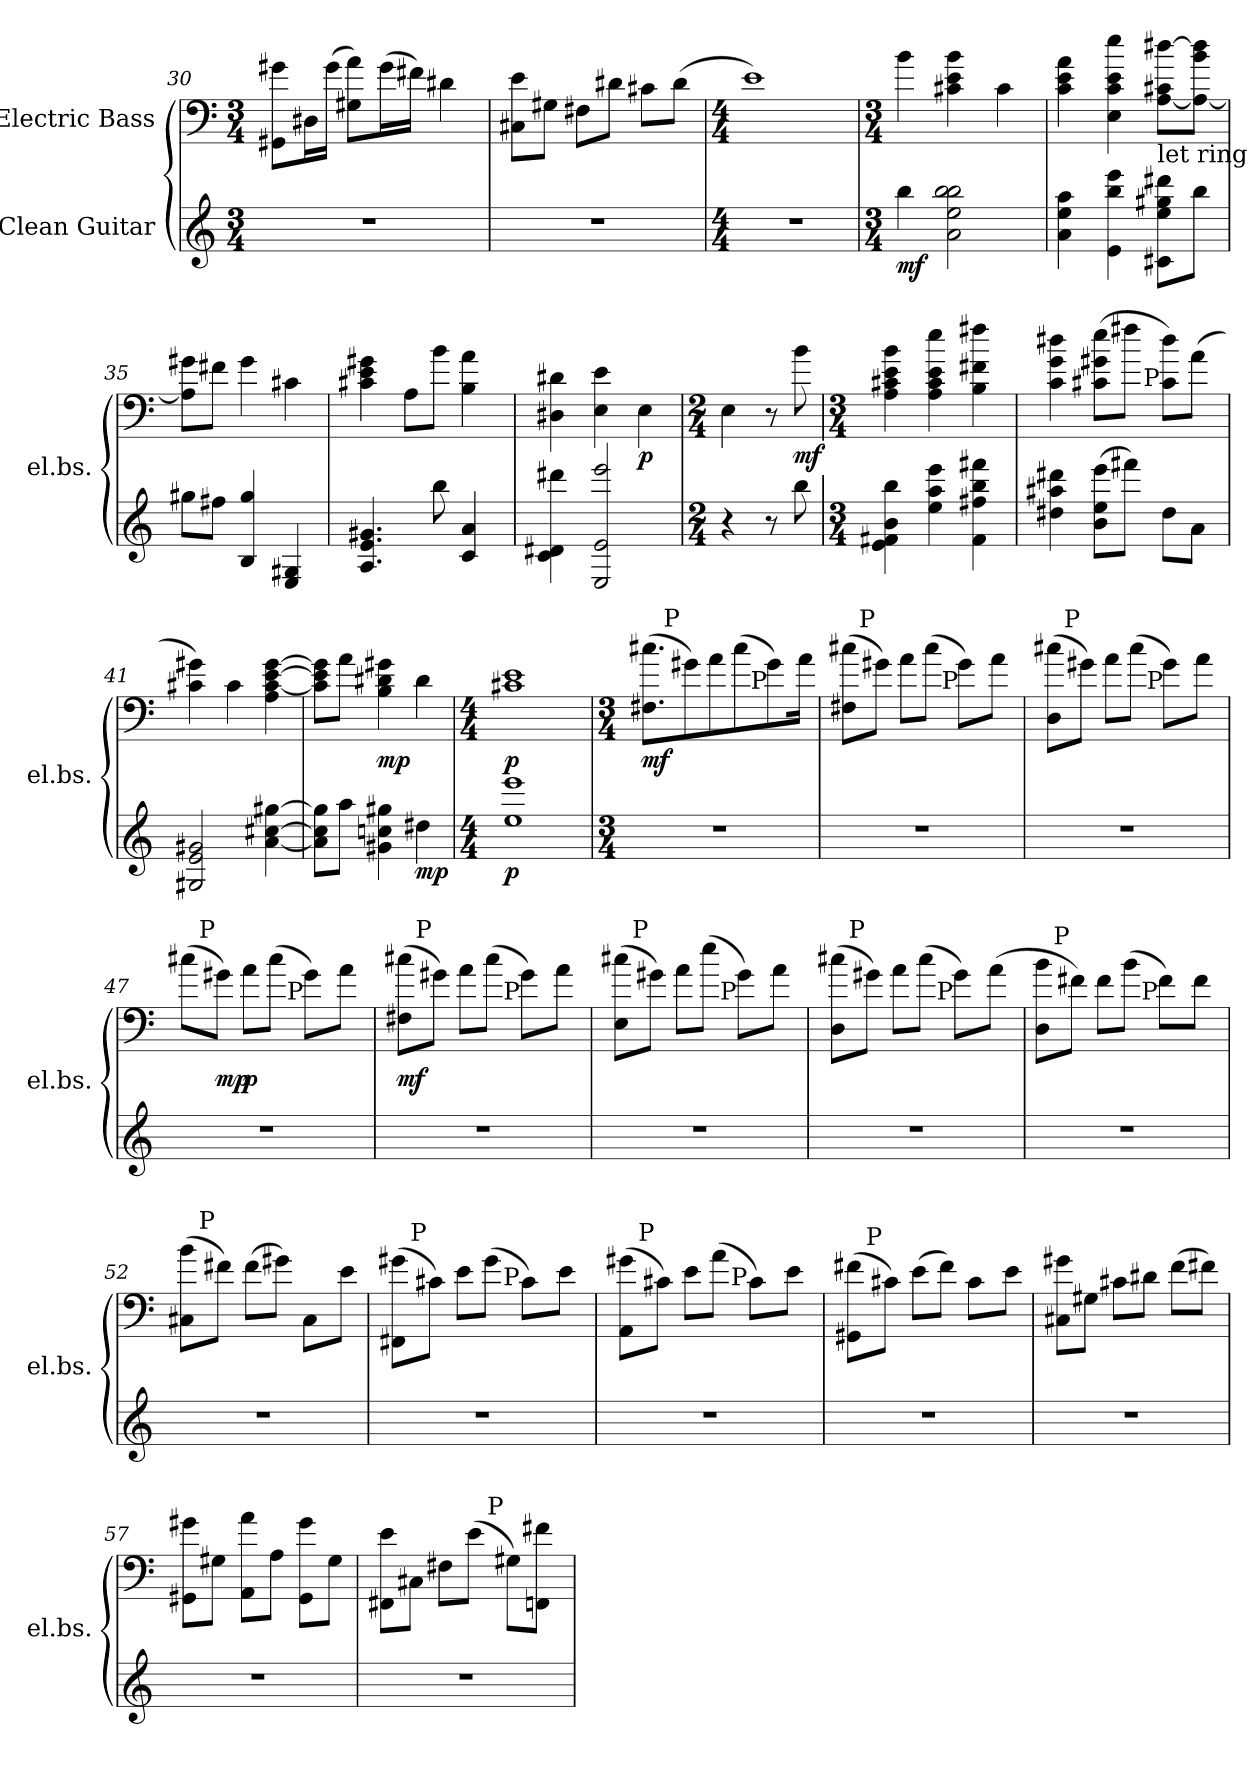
**kern	**dynam	**kern	**dynam
*part2	*part2	*part1	*part1
*staff2	*staff2	*staff1	*staff1
*I"Clean Guitar	*	*I"Electric Bass	*
*	*	*I'el.bs.	*
!!LO:LB:g=z
*clefG2	*	*clefF4	*
*ITrd7c12	*	*ITrd7c12	*
*k[]	*	*k[]	*
*C:	*	*C:	*
*M3/4	*	*M3/4	*
=30	=30	=30	=30
2.r	.	8GGG#X\ 8G#X\L	.
.	.	16DD#X\L	.
.	.	(16G#\JJ	.
.	.	8GG#X\ 8A\L)	.
.	.	(16G#\L	.
.	.	16F#X\JJ)	.
.	.	4D#X\	.
=31	=31	=31	=31
2.r	.	8CC#X\ 8E\L	.
.	.	8GG#X\J	.
.	.	8FF#X\L	.
.	.	8D#X\J	.
.	.	8C#X\L	.
.	.	(8D#\J	.
=32	=32	=32	=32
*M4/4	*	*M4/4	*
*	*	*MM107	*
1r	.	1E)	.
=33	=33	=33	=33
*M3/4	*	*M3/4	*
*	*	*MM66	*
!	!LO:DY:b	!	!
4b\	mf	4B\	.
2A\ 2e\ 2b\ 2b\	.	4C#X\ 4E\ 4B\	.
.	.	4C#\	.
=34	=34	=34	=34
4A\ 4e\ 4a\	.	4C\ 4E\ 4A\	.
4E\ 4b\ 4ee\	.	4EE\ 4C\ 4E\ 4e\	.
!	!	!LO:TX:b:t=let ring	!
8C#X\ 8e\ 8g#X\ 8dd#X\L	.	[8AA\ 8C#X\ [8d#X\L	.
8b\J	.	8AA\_ 8B\ 8d#\]J	.
!!LO:LB:g=z
=35	=35	=35	=35
*	*	*MM67	*
8g#X\L	.	8AA\] 8G#X\L	.
8f#X\J	.	8F#X\J	.
4BB/ 4g#/	.	4G#\	.
4EE/ 4GG#X/	.	4C#X\	.
=36	=36	=36	=36
*	*	*MM64	*
*	*	*^	*
4.AA/ 4.E/ 4.G#X/	.	4C#X\ 4E\ 4G#X\	2ryy	.
.	.	8AA\L	.	.
8b\	.	8B\J	.	.
4C/ 4A/	.	4BB\ 4A\	32ryy	.
*	*	*MM66	*	*
.	.	.	8..ryy	.
*	*	*v	*v	*
=37	=37	=37	=37
*	*	*MM62	*
4C\ 4D#X\ 4dd#X\	.	4DD#X\ 4D#X\	.
2EE/ 2E/ 2ee/	.	4EE\ 4E\	.
!	!	!	!LO:DY:b
.	.	4EE\	p
=38	=38	=38	=38
*M2/4	*	*M2/4	*
*	*	*MM66	*
4r	.	4EE\	.
8r	.	8r	.
!	!	!	!LO:DY:b
8b\	.	8B\	mf
=39	=39	=39	=39
*M3/4	*	*M3/4	*
*	*	*MM65	*
4E\ 4F#X\ 4B\ 4b\	.	4AA\ 4C#X\ 4E\ 4B\	.
4e\ 4a\ 4ee\	.	4AA\ 4C#\ 4E\ 4e\	.
4F#\ 4f#X\ 4b\ 4ff#X\	.	4BB\ 4F#X\ 4f#X\	.
!!LO:PB:g=z
=40	=40	=40	=40
*	*	*^	*
4d#X\ 4a#X\ 4dd#X\	.	4C\ 4G\ 4d#X\	4..ryy	.
(8B\ 8e\ 8ee\L	.	(8C#X\ 8G#X\ 8e\L	.	.
8ff#X\J)	.	8f#X\J	.	.
!	!	!	!LO:TX:a:t=P	!
.	.	.	4ryy	.
8d#\L	.	8C#\ 8d#\L)	.	.
8A\J	.	(8A\J	.	.
.	.	.	16ryy	.
*	*	*v	*v	*
=41	=41	=41	=41
2GG#X/ 2E/ 2G#X/	.	4C#X\ 4G#X\)	.
.	.	4C#\	.
[4A\ [4c#X\ [4g#X\	.	4AA\ [4C#\ [4E\ [4G#\	.
=42	=42	=42	=42
*	*	*MM60	*
8A\] 8c#\] 8g#\]L	.	8C#\] 8E\] 8G#\]L	.
8a\J	.	8A\J	.
!	!	!	!LO:DY:b
4G#X\ 4cn\ 4g#X\	.	4BB\ 4D#X\ 4G#X\	mp
!	!LO:DY:b	!	!
4d#X\	mp	4D#\	.
=43	=43	=43	=43
*M4/4	*	*M4/4	*
*	*	*MM52	*
!	!LO:DY:b	!	!LO:DY:b
1e 1ee	p	1C#X 1E	p
!!LO:LB:g=z
=44	=44	=44	=44
*M3/4	*	*M3/4	*
*	*	*MM152	*
!	!	!	!LO:DY:b
*	*	*^	*
*	*	*	*^	*
2.r	.	(8.FF#X\ 8.c#X\L	16.ryy	2ryy	mf
!	!	!	!LO:TX:a:t=P	!	!
.	.	.	2ryy	.	.
.	.	8G#X\)	.	.	.
.	.	8A\	.	.	.
.	.	(8c#\	.	.	.
!	!	!	!	!LO:TX:a:t=P	!
.	.	.	.	4ryy	.
.	.	8G#\)	.	.	.
.	.	.	8ryy	.	.
.	.	16A\Jk	.	.	.
.	.	.	32ryy	.	.
=45	=45	=45	=45	=45	=45
*	*	*MM193	*	*	*
2.r	.	(8FF#X\ 8c#X\L	16ryy	4..ryy	.
!	!	!	!LO:TX:a:t=P	!	!
.	.	.	2ryy	.	.
.	.	8G#X\J)	.	.	.
.	.	8A\L	.	.	.
.	.	(8c#\J	.	.	.
!	!	!	!	!LO:TX:a:t=P	!
.	.	.	.	4ryy	.
.	.	8G#\L)	.	.	.
.	.	.	8.ryy	.	.
.	.	8A\J	.	.	.
.	.	.	.	16ryy	.
=46	=46	=46	=46	=46	=46
*	*	*MM183	*	*	*
2.r	.	(8DD\ 8c#X\L	16ryy	4..ryy	.
!	!	!	!LO:TX:a:t=P	!	!
.	.	.	2ryy	.	.
.	.	8G#X\J)	.	.	.
.	.	8A\L	.	.	.
.	.	(8c#\J	.	.	.
!	!	!	!	!LO:TX:a:t=P	!
.	.	.	.	4ryy	.
.	.	8G#\L)	.	.	.
.	.	.	8.ryy	.	.
.	.	8A\J	.	.	.
.	.	.	.	16ryy	.
=47	=47	=47	=47	=47	=47
*	*	*MM183	*	*	*
2.r	.	(8c#X\L	16ryy	4..ryy	.
!	!	!	!LO:TX:a:t=P	!	!
.	.	.	2ryy	.	.
!	!	!	!	!	!LO:DY:b
.	.	8G#X\J)	.	.	mp
*	*	*MM101	*	*	*
!	!	!	!	!	!LO:DY:b
.	.	8A\L	.	.	p
.	.	(8c#\J	.	.	.
!	!	!	!	!LO:TX:a:t=P	!
.	.	.	.	4ryy	.
.	.	8G#\L)	.	.	.
.	.	.	8.ryy	.	.
.	.	8A\J	.	.	.
.	.	.	.	16ryy	.
!!LO:LB:g=z	!!	!!
=48	=48	=48	=48	=48	=48
!	!	!	!	!	!LO:DY:b
2.r	.	(8FF#X\ 8c#X\L	16ryy	4..ryy	mf
!	!	!	!LO:TX:a:t=P	!	!
.	.	.	2ryy	.	.
.	.	8G#X\J)	.	.	.
.	.	8A\L	.	.	.
.	.	(8c#\J	.	.	.
!	!	!	!	!LO:TX:a:t=P	!
.	.	.	.	4ryy	.
.	.	8G#\L)	.	.	.
.	.	.	8.ryy	.	.
.	.	8A\J	.	.	.
.	.	.	.	16ryy	.
=49	=49	=49	=49	=49	=49
2.r	.	(8EE\ 8c#X\L	16ryy	4..ryy	.
!	!	!	!LO:TX:a:t=P	!	!
.	.	.	2ryy	.	.
.	.	8G#X\J)	.	.	.
.	.	8A\L	.	.	.
.	.	(8e\J	.	.	.
!	!	!	!	!LO:TX:a:t=P	!
.	.	.	.	4ryy	.
.	.	8G#\L)	.	.	.
.	.	.	8.ryy	.	.
.	.	8A\J	.	.	.
.	.	.	.	16ryy	.
=50	=50	=50	=50	=50	=50
2.r	.	(8DD\ 8c#X\L	16ryy	4..ryy	.
!	!	!	!LO:TX:a:t=P	!	!
.	.	.	2ryy	.	.
.	.	8G#X\J)	.	.	.
.	.	8A\L	.	.	.
.	.	(8c#\J	.	.	.
!	!	!	!	!LO:TX:a:t=P	!
.	.	.	.	4ryy	.
.	.	8G#\L)	.	.	.
.	.	.	8.ryy	.	.
.	.	(8A\J	.	.	.
.	.	.	.	16ryy	.
=51	=51	=51	=51	=51	=51
2.r	.	8DD\ 8B\L	16ryy	4..ryy	.
!	!	!	!LO:TX:a:t=P	!	!
.	.	.	2ryy	.	.
.	.	8F#X\J)	.	.	.
.	.	8F#\L	.	.	.
.	.	(8B\J	.	.	.
!	!	!	!	!LO:TX:a:t=P	!
.	.	.	.	4ryy	.
.	.	8F#\L)	.	.	.
.	.	.	8.ryy	.	.
.	.	8F#\J	.	.	.
.	.	.	.	16ryy	.
*	*	*	*v	*v	*
=52	=52	=52	=52	=52
2.r	.	(8CC#X\ 8B\L	16ryy	.
!	!	!	!LO:TX:a:t=P	!
.	.	.	2ryy	.
.	.	8F#X\J)	.	.
.	.	(8F#\L	.	.
.	.	8G#X\J)	.	.
.	.	8CC#\L	.	.
.	.	.	8.ryy	.
.	.	8E\J	.	.
!!LO:LB:g=z
=53	=53	=53	=53	=53
*	*	*	*^	*
2.r	.	(8FFF#X\ 8G#X\L	16ryy	4..ryy	.
!	!	!	!LO:TX:a:t=P	!	!
.	.	.	2ryy	.	.
.	.	8C#X\J)	.	.	.
.	.	8E\L	.	.	.
.	.	(8G#\J	.	.	.
!	!	!	!	!LO:TX:a:t=P	!
.	.	.	.	4ryy	.
.	.	8C#\L)	.	.	.
.	.	.	8.ryy	.	.
.	.	8E\J	.	.	.
.	.	.	.	16ryy	.
=54	=54	=54	=54	=54	=54
2.r	.	(8AAA\ 8G#X\L	16ryy	4..ryy	.
!	!	!	!LO:TX:a:t=P	!	!
.	.	.	2ryy	.	.
.	.	8C#X\J)	.	.	.
.	.	8E\L	.	.	.
.	.	(8A\J	.	.	.
!	!	!	!	!LO:TX:a:t=P	!
.	.	.	.	4ryy	.
.	.	8C#\L)	.	.	.
.	.	.	8.ryy	.	.
.	.	8E\J	.	.	.
.	.	.	.	16ryy	.
*	*	*	*v	*v	*
=55	=55	=55	=55	=55
2.r	.	(8GGG#X\ 8F#X\L	16ryy	.
!	!	!	!LO:TX:a:t=P	!
.	.	.	2ryy	.
.	.	8C#X\J)	.	.
.	.	(8E\L	.	.
.	.	8F#\J)	.	.
.	.	8C#\L	.	.
.	.	.	8.ryy	.
.	.	8E\J	.	.
*	*	*v	*v	*
=56	=56	=56	=56
2.r	.	8CC#X\ 8G#X\L	.
.	.	8GG#X\J	.
.	.	8C#X\L	.
.	.	8D#X\J	.
.	.	(8F\L	.
.	.	8F#X\J)	.
!!LO:LB:g=z
=57	=57	=57	=57
2.r	.	8GGG#X\ 8G#X\L	.
.	.	8GG#X\J	.
.	.	8AAA\ 8A\L	.
.	.	8AA\J	.
.	.	8GGG#\ 8G#\L	.
.	.	8GG#\J	.
=58	=58	=58	=58
*	*	*^	*
2.r	.	8FFF#X\ 8E\L	4..ryy	.
.	.	8CC#X\J	.	.
.	.	8FF#X\L	.	.
.	.	(8E\J	.	.
!	!	!	!LO:TX:a:t=P	!
.	.	.	4ryy	.
.	.	8GG#X\L)	.	.
.	.	8FFFn\ 8F#X\J	.	.
.	.	.	16ryy	.
*	*	*v	*v	*
=	=	=	=
*-	*-	*-	*-
